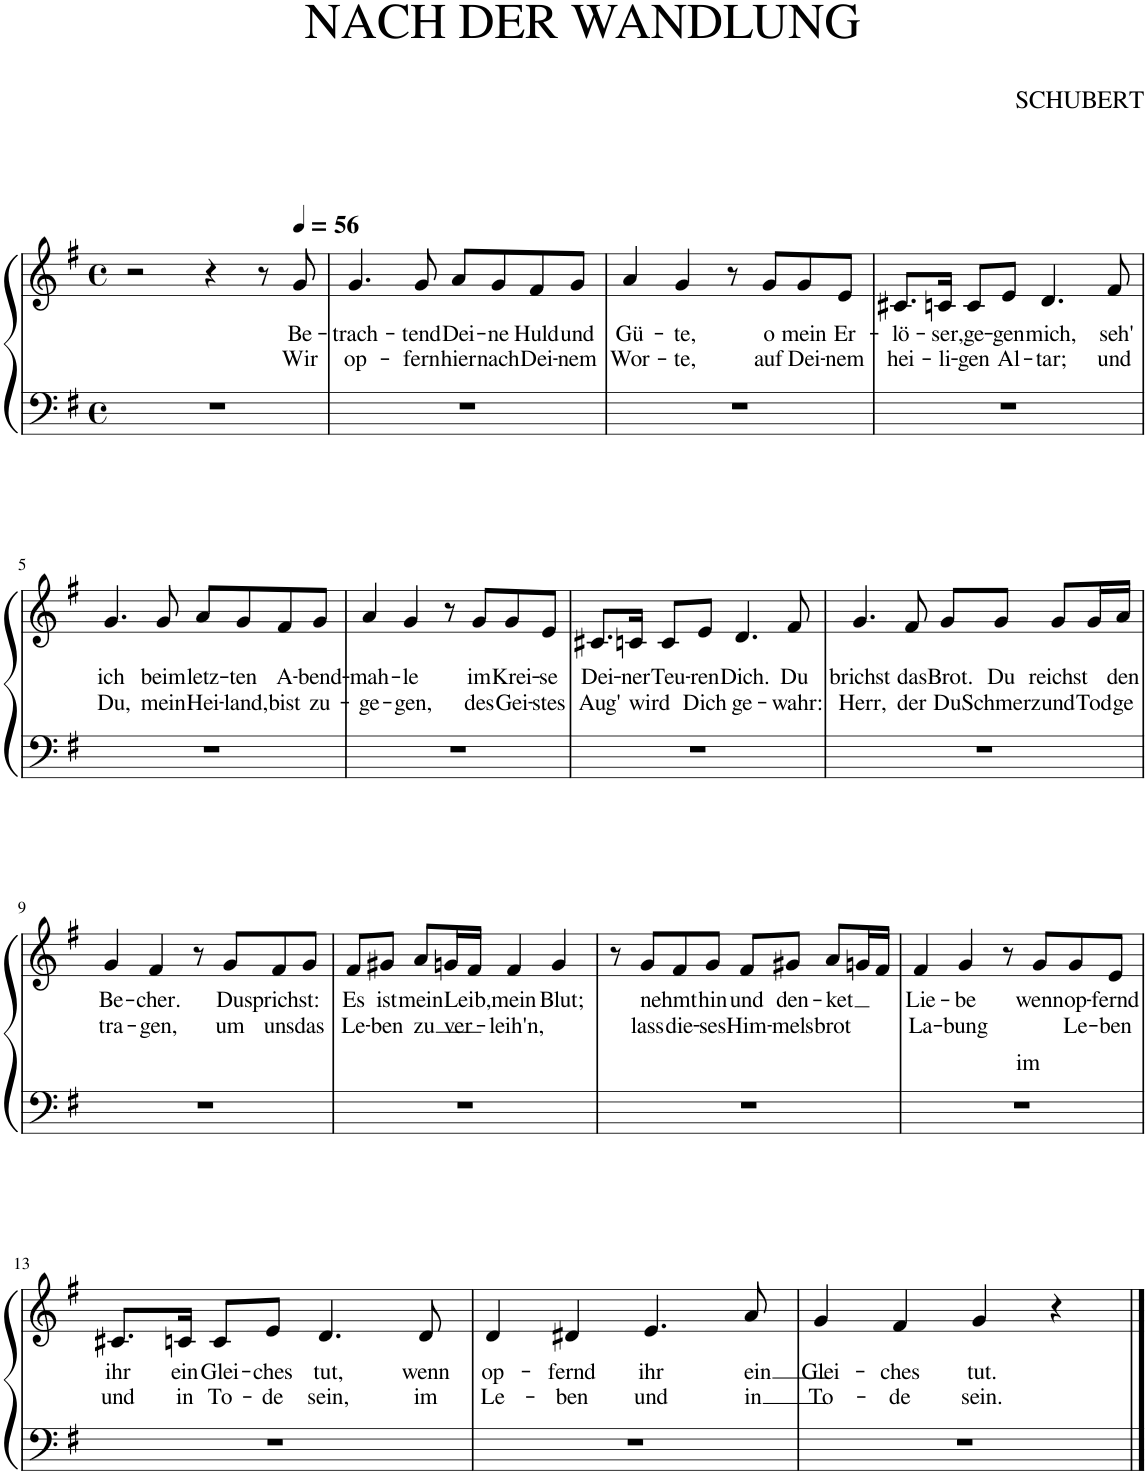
**kern	**kern	**text	**text
*part1	*part1	*part1	*part1
*staff2	*staff1	*staff1	*staff1
*I"Piano	*	*	*
*I'Pno.	*	*	*
*clefF4	*clefG2	*	*
*k[f#]	*k[f#]	*	*
*M4/4	*M4/4	*	*
*met(c)	*met(c)	*	*
=1	=1	=1	=1
1r	2r	.	.
.	4r	.	.
.	8r	.	.
*	*MM56	*	*
!	!	!LO:LY:b	!LO:LY:b
.	8g/	Be-	Wir
=2	=2	=2	=2
!	!	!LO:LY:b	!LO:LY:b
1r	4.g/	-trach-	op-
!	!	!LO:LY:b	!LO:LY:b
.	8g/	-tend	-fern
!	!	!LO:LY:b	!LO:LY:b
.	8a/L	Dei-	hier
!	!	!LO:LY:b	!LO:LY:b
.	8g/	-ne	nach
!	!	!LO:LY:b	!LO:LY:b
.	8f#/	Huld	Dei-
!	!	!LO:LY:b	!LO:LY:b
.	8g/J	und	-nem
=3	=3	=3	=3
!	!	!LO:LY:b	!LO:LY:b
1r	4a/	Gü-	Wor-
!	!	!LO:LY:b	!LO:LY:b
.	4g/	-te,	-te,
.	8r	.	.
!	!	!LO:LY:b	!LO:LY:b
.	8g/L	o	auf
!	!	!LO:LY:b	!LO:LY:b
.	8g/	mein	Dei-
!	!	!LO:LY:b	!LO:LY:b
.	8e/J	Er-	-nem
=4	=4	=4	=4
!	!	!LO:LY:b	!LO:LY:b
1r	8.c#X/L	-lö-	hei-
!	!	!LO:LY:b	!LO:LY:b
.	16cn/Jk	-ser,	-li-
!	!	!LO:LY:b	!LO:LY:b
.	8c/L	ge-	-gen
!	!	!LO:LY:b	!LO:LY:b
.	8e/J	-gen	Al-
!	!	!LO:LY:b	!LO:LY:b
.	4.d/	mich,	-tar;
!	!	!LO:LY:b	!LO:LY:b
.	8f#/	seh'	und
!!LO:LB:g=z
=5	=5	=5	=5
!	!	!LO:LY:b	!LO:LY:b
1r	4.g/	ich	Du,
!	!	!LO:LY:b	!LO:LY:b
.	8g/	beim	mein
!	!	!LO:LY:b	!LO:LY:b
.	8a/L	letz-	Hei-
!	!	!LO:LY:b	!LO:LY:b
.	8g/	-ten	-land,
!	!	!LO:LY:b	!LO:LY:b
.	8f#/	A-	bist
!	!	!LO:LY:b	!LO:LY:b
.	8g/J	-bend-	zu-
=6	=6	=6	=6
!	!	!LO:LY:b	!LO:LY:b
1r	4a/	-mah-	-ge-
!	!	!LO:LY:b	!LO:LY:b
.	4g/	-le	-gen,
.	8r	.	.
!	!	!LO:LY:b	!LO:LY:b
.	8g/L	im	des
!	!	!LO:LY:b	!LO:LY:b
.	8g/	Krei-	Gei-
!	!	!LO:LY:b	!LO:LY:b
.	8e/J	-se	-stes
=7	=7	=7	=7
!	!	!LO:LY:b	!LO:LY:b
1r	8.c#X/L	Dei-	Aug'
!	!	!LO:LY:b	!LO:LY:b
.	16cn/Jk	-ner	wird
!	!	!LO:LY:b	!
.	8c/L	Teu-	.
!	!	!LO:LY:b	!LO:LY:b
.	8e/J	-ren	Dich
!	!	!LO:LY:b	!LO:LY:b
.	4.d/	Dich.	ge-
!	!	!LO:LY:b	!LO:LY:b
.	8f#/	Du	-wahr:
=8	=8	=8	=8
!	!	!LO:LY:b	!LO:LY:b
1r	4.g/	brichst	Herr,
!	!	!LO:LY:b	!LO:LY:b
.	8f#/	das	der
!	!	!LO:LY:b	!LO:LY:b
.	8g/L	Brot.	Du
!	!	!LO:LY:b	!LO:LY:b
.	8g/J	Du	Schmerz
!	!	!LO:LY:b	!LO:LY:b
.	8g/L	reichst	und
!	!	!	!LO:LY:b
.	16g/L	.	Tod
!	!	!LO:LY:b	!LO:LY:b
.	16a/JJ	den	ge
!!LO:LB:g=z
=9	=9	=9	=9
!	!	!LO:LY:b	!LO:LY:b
1r	4g/	Be-	tra-
!	!	!LO:LY:b	!LO:LY:b
.	4f#/	-cher.	-gen,
.	8r	.	.
!	!	!LO:LY:b	!LO:LY:b
.	8g/L	Du	um
!	!	!LO:LY:b	!LO:LY:b
.	8f#/	sprichst:	uns
!	!	!	!LO:LY:b
.	8g/J	.	das
=10	=10	=10	=10
!	!	!LO:LY:b	!LO:LY:b
1r	8f#/L	Es	Le-
!	!	!LO:LY:b	!LO:LY:b
.	8g#X/J	ist	-ben
!	!	!LO:LY:b	!LO:LY:b
.	8a/L	mein	zu
!	!	!LO:LY:b	!LO:LY:b
.	16gn/L	Leib,	ver-
.	16f#/JJ	.	.
!	!	!LO:LY:b	!LO:LY:b
.	4f#/	mein	-leih'n,
!	!	!LO:LY:b	!
.	4g/	Blut;	.
=11	=11	=11	=11
1r	8r	.	.
!	!	!LO:LY:b	!LO:LY:b
.	8g/L	nehmt	lass
!	!	!	!LO:LY:b
.	8f#/	.	die-
!	!	!LO:LY:b	!LO:LY:b
.	8g/J	hin	-ses
!	!	!LO:LY:b	!LO:LY:b
.	8f#/L	und	Him-
!	!	!LO:LY:b	!LO:LY:b
.	8g#X/J	den-	-mels
!	!	!LO:LY:b	!LO:LY:b
.	8a/L	-ket	brot
.	16gn/L	.	.
.	16f#/JJ	.	.
=12	=12	=12	=12
!	!	!LO:LY:b	!LO:LY:b
1r	4f#/	Lie-	La-
!	!	!LO:LY:b	!LO:LY:b
.	4g/	-be	-bung
.	8r	.	.
!	!	!LO:LY:b	!LO:LY:b
.	8g/L	wenn	im
!	!	!LO:LY:b	!LO:LY:b
.	8g/	op-	Le-
!	!	!LO:LY:b	!LO:LY:b
.	8e/J	-fernd	-ben
!!LO:LB:g=z
=13	=13	=13	=13
!	!	!LO:LY:b	!LO:LY:b
1r	8.c#X/L	ihr	und
!	!	!LO:LY:b	!LO:LY:b
.	16cn/Jk	ein	in
!	!	!LO:LY:b	!LO:LY:b
.	8c/L	Glei-	To-
!	!	!LO:LY:b	!LO:LY:b
.	8e/J	-ches	-de
!	!	!LO:LY:b	!LO:LY:b
.	4.d/	tut,	sein,
!	!	!LO:LY:b	!LO:LY:b
.	8d/	wenn	im
=14	=14	=14	=14
!	!	!LO:LY:b	!LO:LY:b
1r	4d/	op-	Le-
!	!	!LO:LY:b	!LO:LY:b
.	4d#X/	-fernd	-ben
!	!	!LO:LY:b	!LO:LY:b
.	4.e/	ihr	und
!	!	!LO:LY:b	!LO:LY:b
.	8a/	ein	in
=15	=15	=15	=15
!	!	!LO:LY:b	!LO:LY:b
1r	4g/	Glei-	To-
!	!	!LO:LY:b	!LO:LY:b
.	4f#/	-ches	-de
!	!	!LO:LY:b	!LO:LY:b
.	4g/	tut.	sein.
.	4r	.	.
==	==	==	==
*-	*-	*-	*-
